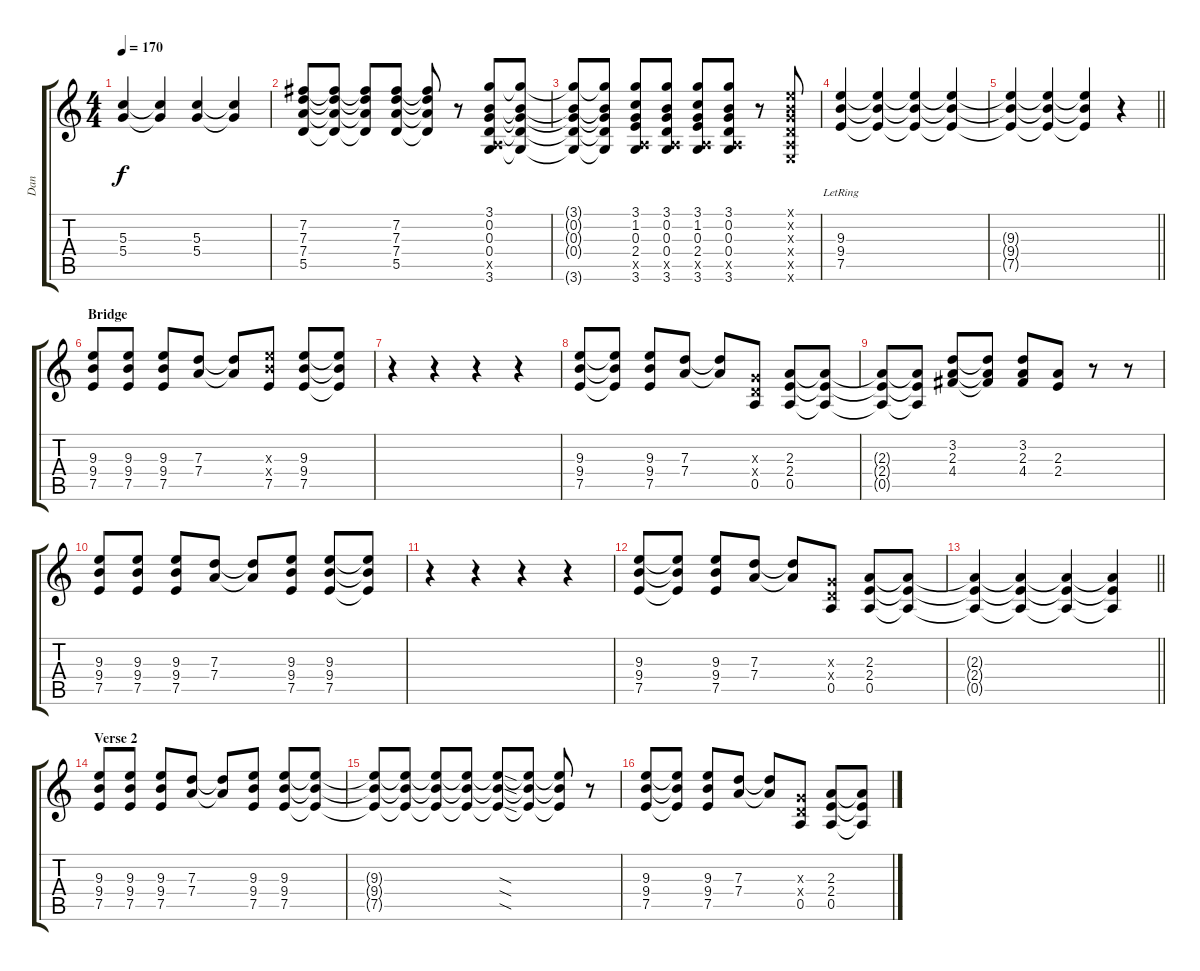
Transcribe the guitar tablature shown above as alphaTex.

\track ("Dan" "Dan") {instrument distortionguitar}
\staff {score tabs}
\tuning (E4 B3 G3 D3 A2 E2) {hide}
\ts (4 4)
\tempo 170
\clef g2
\ks c
(5.3 5.4).4{dy f} (5.3{t} 5.4{t}).4 (5.3 5.4).4 (5.3{t} 5.4{t}).4 |
(7.2 7.3 7.4 5.5).8 (7.2{t} 7.3{t} 7.4{t} 5.5{t}).8 (7.2{t} 7.3{t} 7.4{t} 5.5{t}).8 (7.2 7.3 7.4 5.5).8 (7.2{t} 7.3{t} 7.4{t} 5.5{t}).8 r.8 (3.1 0.2 0.3 0.4 0.5{x} 3.6).8 (3.1{t} 0.2{t} 0.3{t} 0.4{t} 3.6{t}).8 |
(3.1{t} 0.2{t} 0.3{t} 0.4{t} 3.6{t}).8 (3.1{t} 0.2{t} 0.3{t} 0.4{t} 3.6{t}).8 (3.1 1.2 0.3 2.4 0.5{x} 3.6).8 (3.1 0.2 0.3 0.4 0.5{x} 3.6).8 (3.1 1.2 0.3 2.4 0.5{x} 3.6).8 (3.1 0.2 0.3 0.4 0.5{x} 3.6).8 r.8 (0.1{x} 0.2{x} 0.3{x} 0.4{x} 0.5{x} 0.6{x}).8 |
(9.3{lr} 9.4{lr} 7.5{lr}).4 (9.3{t} 9.4{t} 7.5{t}).4 (9.3{t} 9.4{t} 7.5{t}).4 (9.3{t} 9.4{t} 7.5{t}).4 |
\barLineRight lightlight
(9.3{t} 9.4{t} 7.5{t}).4 (9.3{t} 9.4{t} 7.5{t}).4 (9.3{t} 9.4{t} 7.5{t}).4 r.4 |
\section ("" "Bridge")
(9.3 9.4 7.5).8 (9.3 9.4 7.5).8 (9.3 9.4 7.5).8 (7.3 7.4).8 (7.3{t} 7.4{t}).8 (9.3{x} 9.4{x} 7.5).8 (9.3 9.4 7.5).8 (9.3{t} 9.4{t} 7.5{t}).8 |
r.4 r.4 r.4 r.4 |
(9.3 9.4 7.5).8 (9.3{t} 9.4{t} 7.5{t}).8 (9.3 9.4 7.5).8 (7.3 7.4).8 (7.3{t} 7.4{t}).8 (0.3{x} 0.4{x} 0.5).8 (2.3 2.4 0.5).8 (2.3{t} 2.4{t} 0.5{t}).8 |
(2.3{t} 2.4{t} 0.5{t}).8 (2.3{t} 2.4{t} 0.5{t}).8 (3.2 2.3 4.4).8 (3.2{t} 2.3{t} 4.4{t}).8 (3.2 2.3 4.4).8 (2.3 2.4).8 r.8 r.8 |
(9.3 9.4 7.5).8 (9.3 9.4 7.5).8 (9.3 9.4 7.5).8 (7.3 7.4).8 (7.3{t} 7.4{t}).8 (9.3 9.4 7.5).8 (9.3 9.4 7.5).8 (9.3{t} 9.4{t} 7.5{t}).8 |
r.4 r.4 r.4 r.4 |
(9.3 9.4 7.5).8 (9.3{t} 9.4{t} 7.5{t}).8 (9.3 9.4 7.5).8 (7.3 7.4).8 (7.3{t} 7.4{t}).8 (0.3{x} 0.4{x} 0.5).8 (2.3 2.4 0.5).8 (2.3{t} 2.4{t} 0.5{t}).8 |
\barLineRight lightlight
(2.3{t} 2.4{t} 0.5{t}).4 (2.3{t} 2.4{t} 0.5{t}).4 (2.3{t} 2.4{t} 0.5{t}).4 (2.3{t} 2.4{t} 0.5{t}).4 |
\section ("" "Verse 2")
(9.3 9.4 7.5).8 (9.3 9.4 7.5).8 (9.3 9.4 7.5).8 (7.3 7.4).8 (7.3{t} 7.4{t}).8 (9.3 9.4 7.5).8 (9.3 9.4 7.5).8 (9.3{t} 9.4{t} 7.5{t}).8 |
(9.3{t} 9.4{t} 7.5{t}).8 (9.3{t} 9.4{t} 7.5{t}).8 (9.3{t} 9.4{t} 7.5{t}).8 (9.3{t} 9.4{t} 7.5{t}).8 (9.3{sod t} 9.4{sod t} 7.5{sod t}).8 (9.3{t} 9.4{t} 7.5{t}).8 (9.3{t} 9.4{t} 7.5{t}).8 r.8 |
(9.3 9.4 7.5).8 (9.3{t} 9.4{t} 7.5{t}).8 (9.3 9.4 7.5).8 (7.3 7.4).8 (7.3{t} 7.4{t}).8 (0.3{x} 0.4{x} 0.5).8 (2.3 2.4 0.5).8 (2.3{t} 2.4{t} 0.5{t}).8
